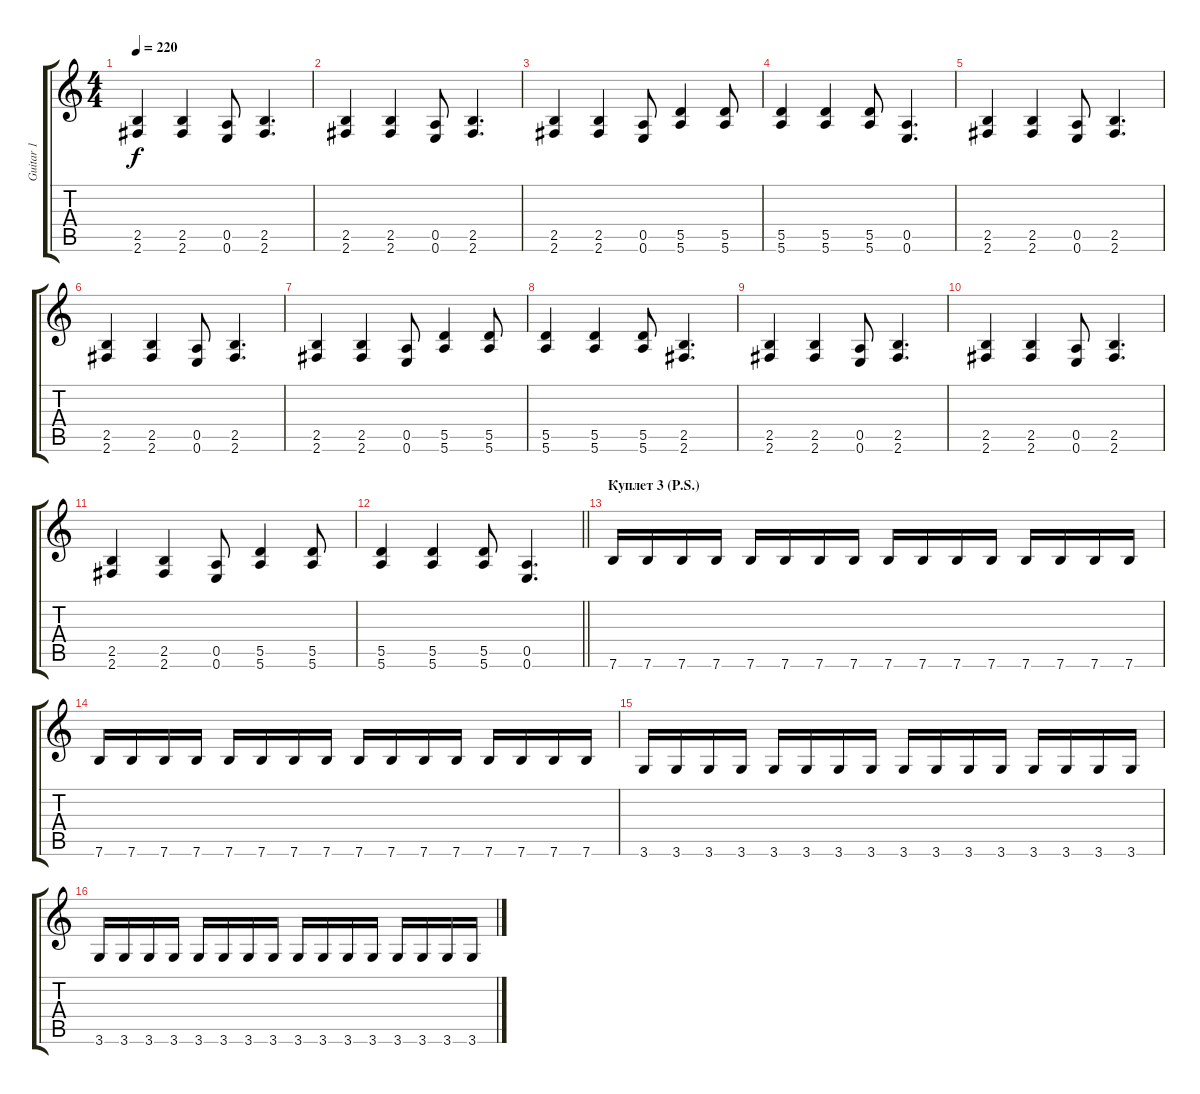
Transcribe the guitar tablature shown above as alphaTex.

\track ("Guitar 1" "Guitar 1") {instrument overdrivenguitar}
\staff {score tabs}
\tuning (E4 B3 G3 D3 A2 E2) {hide}
\ts (4 4)
\tempo 220
\clef g2
\ks c
(2.5 2.6).4{dy f} (2.5 2.6).4 (0.5 0.6).8 (2.5 2.6).4{d} |
(2.5 2.6).4 (2.5 2.6).4 (0.5 0.6).8 (2.5 2.6).4{d} |
(2.5 2.6).4 (2.5 2.6).4 (0.5 0.6).8 (5.5 5.6).4 (5.5 5.6).8 |
(5.5 5.6).4 (5.5 5.6).4 (5.5 5.6).8 (0.5 0.6).4{d} |
(2.5 2.6).4 (2.5 2.6).4 (0.5 0.6).8 (2.5 2.6).4{d} |
(2.5 2.6).4 (2.5 2.6).4 (0.5 0.6).8 (2.5 2.6).4{d} |
(2.5 2.6).4 (2.5 2.6).4 (0.5 0.6).8 (5.5 5.6).4 (5.5 5.6).8 |
(5.5 5.6).4 (5.5 5.6).4 (5.5 5.6).8 (2.5 2.6).4{d} |
(2.5 2.6).4 (2.5 2.6).4 (0.5 0.6).8 (2.5 2.6).4{d} |
(2.5 2.6).4 (2.5 2.6).4 (0.5 0.6).8 (2.5 2.6).4{d} |
(2.5 2.6).4 (2.5 2.6).4 (0.5 0.6).8 (5.5 5.6).4 (5.5 5.6).8 |
\barLineRight lightlight
(5.5 5.6).4 (5.5 5.6).4 (5.5 5.6).8 (0.5 0.6).4{d} |
\section ("" "Куплет 3 (P.S.)")
7.6.16 7.6.16 7.6.16 7.6.16 7.6.16 7.6.16 7.6.16 7.6.16 7.6.16 7.6.16 7.6.16 7.6.16 7.6.16 7.6.16 7.6.16 7.6.16 |
7.6.16 7.6.16 7.6.16 7.6.16 7.6.16 7.6.16 7.6.16 7.6.16 7.6.16 7.6.16 7.6.16 7.6.16 7.6.16 7.6.16 7.6.16 7.6.16 |
3.6.16 3.6.16 3.6.16 3.6.16 3.6.16 3.6.16 3.6.16 3.6.16 3.6.16 3.6.16 3.6.16 3.6.16 3.6.16 3.6.16 3.6.16 3.6.16 |
3.6.16 3.6.16 3.6.16 3.6.16 3.6.16 3.6.16 3.6.16 3.6.16 3.6.16 3.6.16 3.6.16 3.6.16 3.6.16 3.6.16 3.6.16 3.6.16
